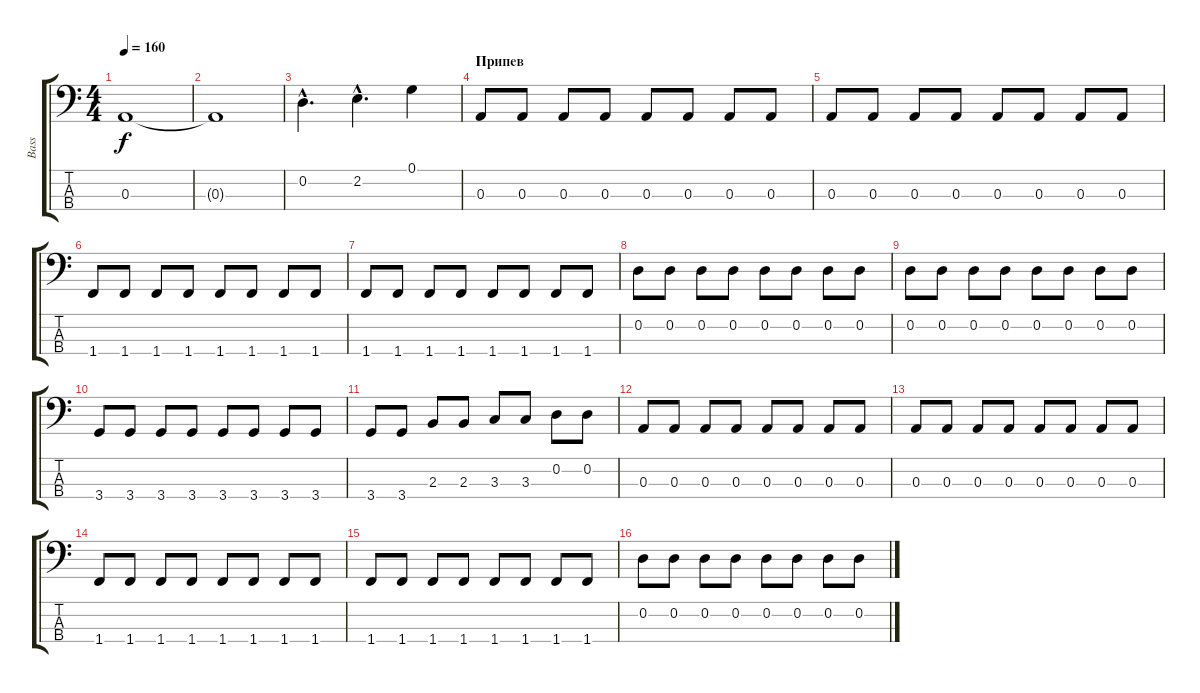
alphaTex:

\track ("Bass" "Bass") {instrument electricbassfinger}
\staff {score tabs}
\tuning (G2 D2 A1 E1) {hide}
\ts (4 4)
\tempo 160
\clef f4
\ks c
0.3.1{dy f} |
0.3{t}.1 |
0.2{hac}.4{d} 2.2{hac}.4{d} 0.1.4 |
\section ("" "Припев")
0.3.8 0.3.8 0.3.8 0.3.8 0.3.8 0.3.8 0.3.8 0.3.8 |
0.3.8 0.3.8 0.3.8 0.3.8 0.3.8 0.3.8 0.3.8 0.3.8 |
1.4.8 1.4.8 1.4.8 1.4.8 1.4.8 1.4.8 1.4.8 1.4.8 |
1.4.8 1.4.8 1.4.8 1.4.8 1.4.8 1.4.8 1.4.8 1.4.8 |
0.2.8 0.2.8 0.2.8 0.2.8 0.2.8 0.2.8 0.2.8 0.2.8 |
0.2.8 0.2.8 0.2.8 0.2.8 0.2.8 0.2.8 0.2.8 0.2.8 |
3.4.8 3.4.8 3.4.8 3.4.8 3.4.8 3.4.8 3.4.8 3.4.8 |
3.4.8 3.4.8 2.3.8 2.3.8 3.3.8 3.3.8 0.2.8 0.2.8 |
0.3.8 0.3.8 0.3.8 0.3.8 0.3.8 0.3.8 0.3.8 0.3.8 |
0.3.8 0.3.8 0.3.8 0.3.8 0.3.8 0.3.8 0.3.8 0.3.8 |
1.4.8 1.4.8 1.4.8 1.4.8 1.4.8 1.4.8 1.4.8 1.4.8 |
1.4.8 1.4.8 1.4.8 1.4.8 1.4.8 1.4.8 1.4.8 1.4.8 |
0.2.8 0.2.8 0.2.8 0.2.8 0.2.8 0.2.8 0.2.8 0.2.8
